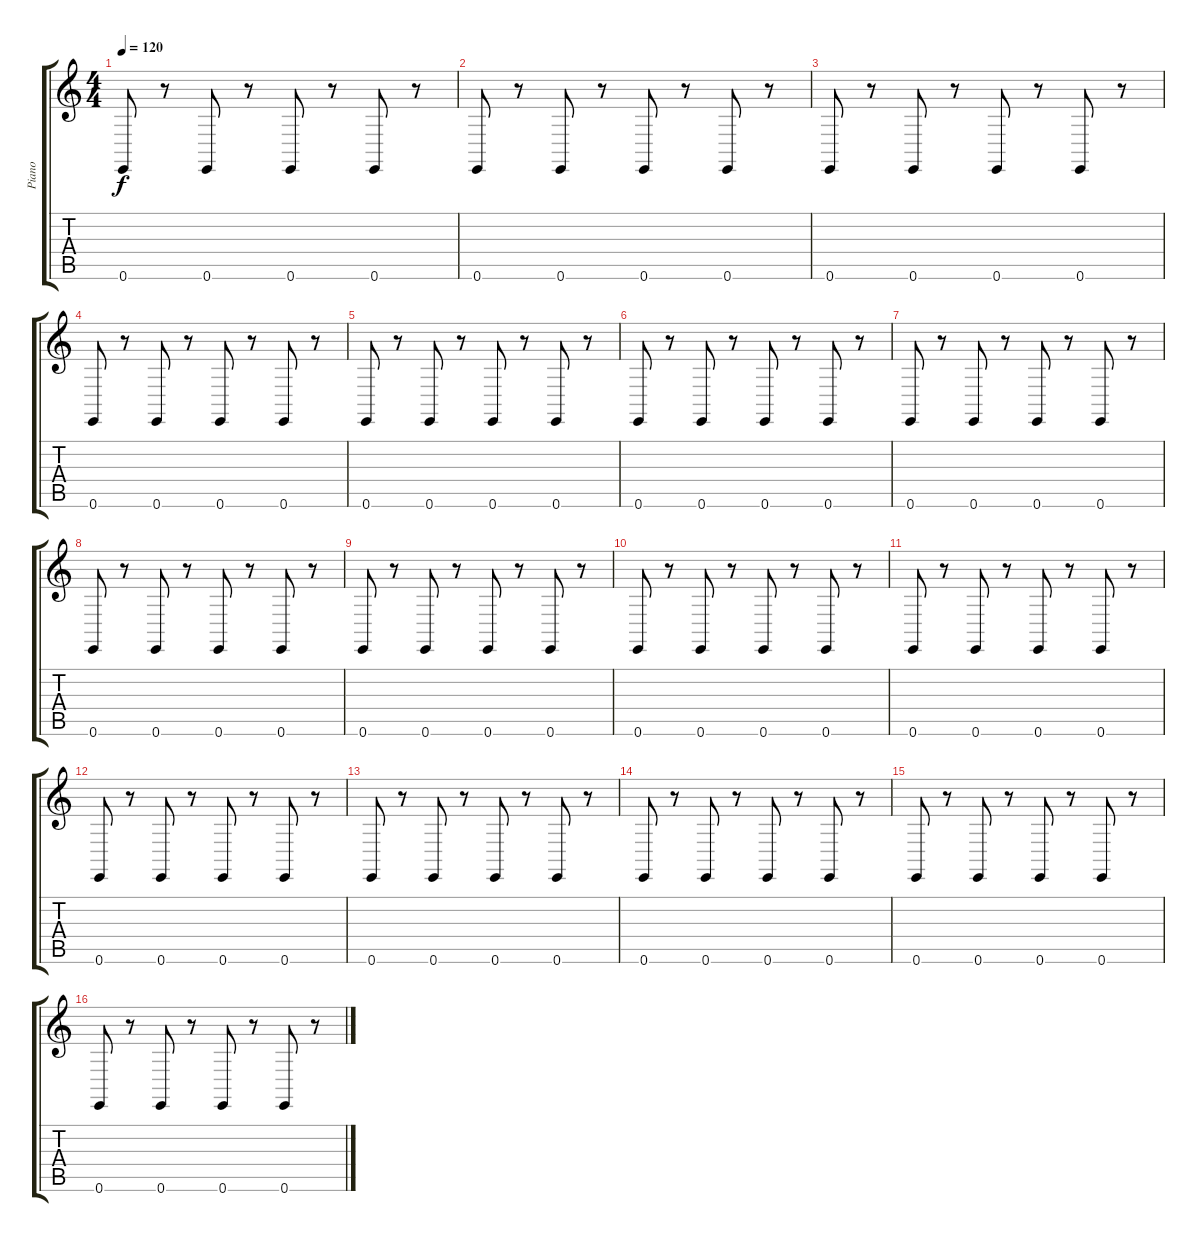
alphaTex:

\track ("Piano" "Piano") {instrument acousticgrandpiano}
\staff {score tabs}
\tuning (E4 B3 G3 D3 A2 E2) {hide}
\ts (4 4)
\tempo 120
\clef g2
\ks c
0.6.8{dy f} r.8 0.6.8 r.8 0.6.8 r.8 0.6.8 r.8 |
0.6.8 r.8 0.6.8 r.8 0.6.8 r.8 0.6.8 r.8 |
0.6.8 r.8 0.6.8 r.8 0.6.8 r.8 0.6.8 r.8 |
0.6.8 r.8 0.6.8 r.8 0.6.8 r.8 0.6.8 r.8 |
0.6.8 r.8 0.6.8 r.8 0.6.8 r.8 0.6.8 r.8 |
0.6.8 r.8 0.6.8 r.8 0.6.8 r.8 0.6.8 r.8 |
0.6.8 r.8 0.6.8 r.8 0.6.8 r.8 0.6.8 r.8 |
0.6.8 r.8 0.6.8 r.8 0.6.8 r.8 0.6.8 r.8 |
0.6.8 r.8 0.6.8 r.8 0.6.8 r.8 0.6.8 r.8 |
0.6.8 r.8 0.6.8 r.8 0.6.8 r.8 0.6.8 r.8 |
0.6.8 r.8 0.6.8 r.8 0.6.8 r.8 0.6.8 r.8 |
0.6.8 r.8 0.6.8 r.8 0.6.8 r.8 0.6.8 r.8 |
0.6.8 r.8 0.6.8 r.8 0.6.8 r.8 0.6.8 r.8 |
0.6.8 r.8 0.6.8 r.8 0.6.8 r.8 0.6.8 r.8 |
0.6.8 r.8 0.6.8 r.8 0.6.8 r.8 0.6.8 r.8 |
0.6.8 r.8 0.6.8 r.8 0.6.8 r.8 0.6.8 r.8
